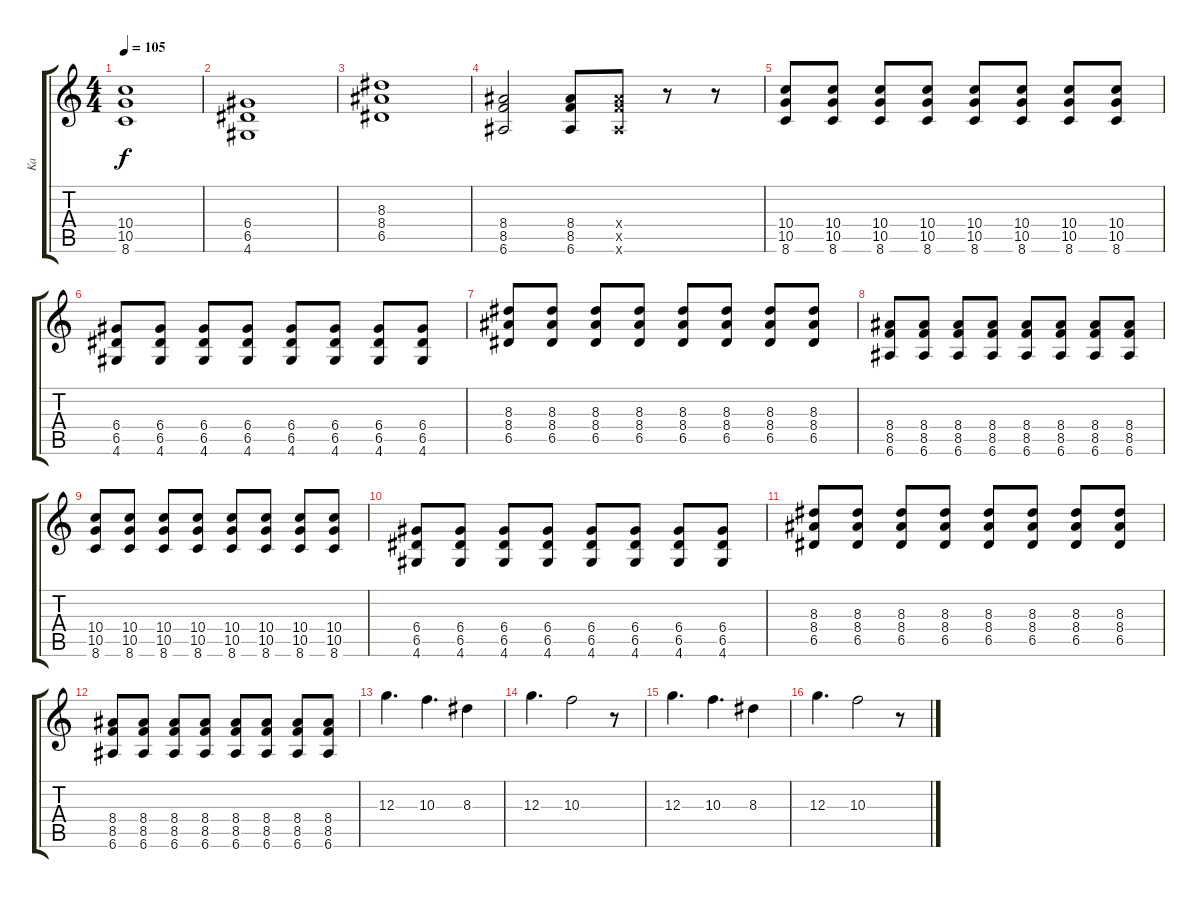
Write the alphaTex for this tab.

\track ("Ka" "Ka") {instrument distortionguitar}
\staff {score tabs}
\tuning (E4 B3 G3 D3 A2 E2) {hide}
\ts (4 4)
\tempo 105
\clef g2
\ks c
(10.4 10.5 8.6).1{dy f} |
(6.4 6.5 4.6).1 |
(8.3 8.4 6.5).1 |
(8.4 8.5 6.6).2 (8.4 8.5 6.6).8 (8.4{x} 8.5{x} 6.6{x}).8 r.8 r.8 |
(10.4 10.5 8.6).8 (10.4 10.5 8.6).8 (10.4 10.5 8.6).8 (10.4 10.5 8.6).8 (10.4 10.5 8.6).8 (10.4 10.5 8.6).8 (10.4 10.5 8.6).8 (10.4 10.5 8.6).8 |
(6.4 6.5 4.6).8 (6.4 6.5 4.6).8 (6.4 6.5 4.6).8 (6.4 6.5 4.6).8 (6.4 6.5 4.6).8 (6.4 6.5 4.6).8 (6.4 6.5 4.6).8 (6.4 6.5 4.6).8 |
(8.3 8.4 6.5).8 (8.3 8.4 6.5).8 (8.3 8.4 6.5).8 (8.3 8.4 6.5).8 (8.3 8.4 6.5).8 (8.3 8.4 6.5).8 (8.3 8.4 6.5).8 (8.3 8.4 6.5).8 |
(8.4 8.5 6.6).8 (8.4 8.5 6.6).8 (8.4 8.5 6.6).8 (8.4 8.5 6.6).8 (8.4 8.5 6.6).8 (8.4 8.5 6.6).8 (8.4 8.5 6.6).8 (8.4 8.5 6.6).8 |
(10.4 10.5 8.6).8 (10.4 10.5 8.6).8 (10.4 10.5 8.6).8 (10.4 10.5 8.6).8 (10.4 10.5 8.6).8 (10.4 10.5 8.6).8 (10.4 10.5 8.6).8 (10.4 10.5 8.6).8 |
(6.4 6.5 4.6).8 (6.4 6.5 4.6).8 (6.4 6.5 4.6).8 (6.4 6.5 4.6).8 (6.4 6.5 4.6).8 (6.4 6.5 4.6).8 (6.4 6.5 4.6).8 (6.4 6.5 4.6).8 |
(8.3 8.4 6.5).8 (8.3 8.4 6.5).8 (8.3 8.4 6.5).8 (8.3 8.4 6.5).8 (8.3 8.4 6.5).8 (8.3 8.4 6.5).8 (8.3 8.4 6.5).8 (8.3 8.4 6.5).8 |
(8.4 8.5 6.6).8 (8.4 8.5 6.6).8 (8.4 8.5 6.6).8 (8.4 8.5 6.6).8 (8.4 8.5 6.6).8 (8.4 8.5 6.6).8 (8.4 8.5 6.6).8 (8.4 8.5 6.6).8 |
12.3.4{d volume 11} 10.3.4{d} 8.3.4 |
12.3.4{d} 10.3.2 r.8 |
12.3.4{d} 10.3.4{d} 8.3.4 |
12.3.4{d} 10.3.2 r.8
